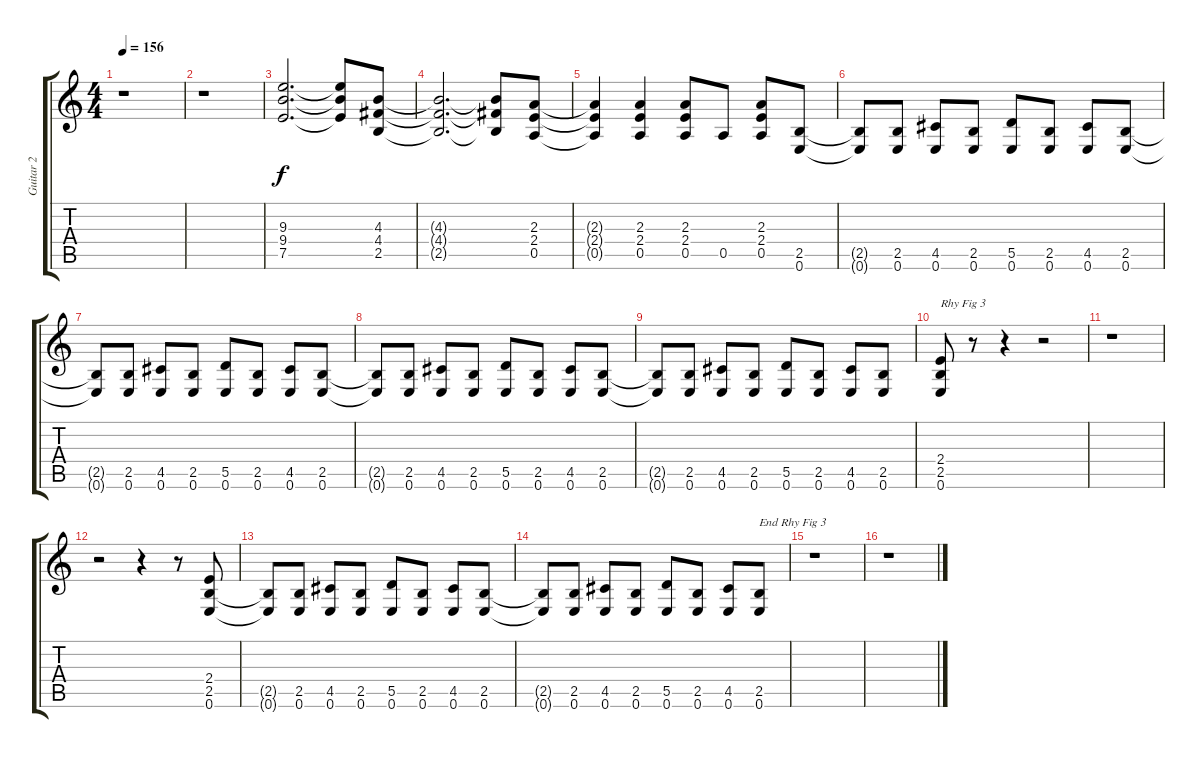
\track ("Guitar 2" "Guitar 2") {instrument overdrivenguitar}
\staff {score tabs}
\tuning (E4 B3 G3 D3 A2 E2) {hide}
\ts (4 4)
\tempo 156
\clef g2
\ks c
r.1{dy f} |
r.1 |
(9.3 9.4 7.5).2{d} (9.3{t} 9.4{t} 7.5{t}).8 (4.3 4.4 2.5).8 |
(4.3{t} 4.4{t} 2.5{t}).2{d} (4.3{t} 4.4{t} 2.5{t}).8 (2.3 2.4 0.5).8 |
(2.3{t} 2.4{t} 0.5{t}).4 (2.3 2.4 0.5).4 (2.3 2.4 0.5).8 0.5.8 (2.3 2.4 0.5).8 (2.5 0.6).8 |
(2.5{t} 0.6{t}).8 (2.5 0.6).8 (4.5 0.6).8 (2.5 0.6).8 (5.5 0.6).8 (2.5 0.6).8 (4.5 0.6).8 (2.5 0.6).8 |
(2.5{t} 0.6{t}).8 (2.5 0.6).8 (4.5 0.6).8 (2.5 0.6).8 (5.5 0.6).8 (2.5 0.6).8 (4.5 0.6).8 (2.5 0.6).8 |
(2.5{t} 0.6{t}).8 (2.5 0.6).8 (4.5 0.6).8 (2.5 0.6).8 (5.5 0.6).8 (2.5 0.6).8 (4.5 0.6).8 (2.5 0.6).8 |
(2.5{t} 0.6{t}).8 (2.5 0.6).8 (4.5 0.6).8 (2.5 0.6).8 (5.5 0.6).8 (2.5 0.6).8 (4.5 0.6).8 (2.5 0.6).8 |
(2.4 2.5 0.6).8{txt "Rhy Fig 3"} r.8 r.4 r.2 |
r.1 |
r.2 r.4 r.8 (2.4 2.5 0.6).8 |
(2.5{t} 0.6{t}).8 (2.5 0.6).8 (4.5 0.6).8 (2.5 0.6).8 (5.5 0.6).8 (2.5 0.6).8 (4.5 0.6).8 (2.5 0.6).8 |
(2.5{t} 0.6{t}).8 (2.5 0.6).8 (4.5 0.6).8 (2.5 0.6).8 (5.5 0.6).8 (2.5 0.6).8 (4.5 0.6).8 (2.5 0.6).8{txt "End Rhy Fig 3"} |
r.1 |
r.1
